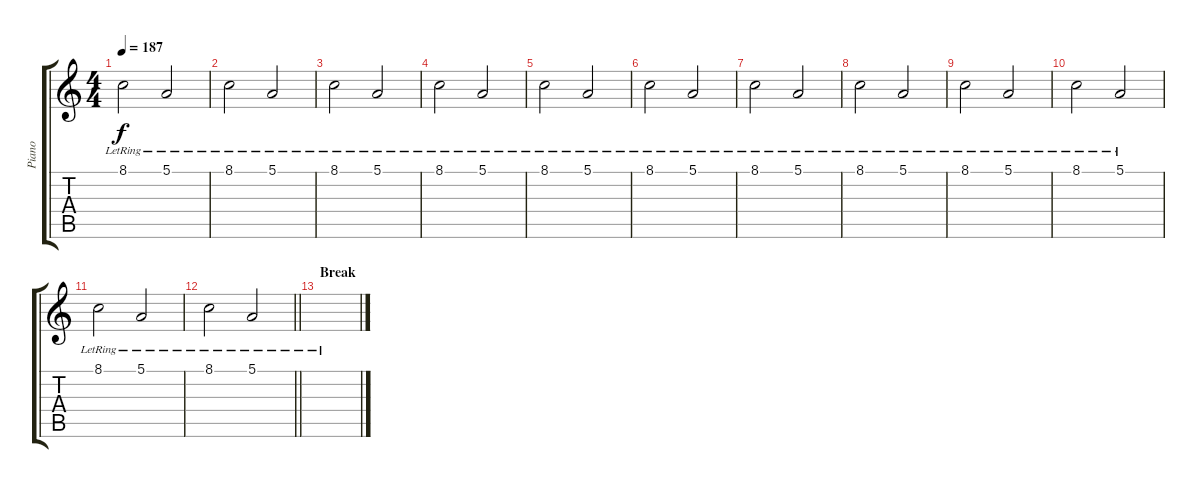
\track ("Piano" "Piano") {instrument acousticgrandpiano}
\staff {score tabs}
\tuning (E4 B3 G3 D3 A2 E2) {hide}
\ts (4 4)
\tempo 187
\clef g2
\ks c
8.1{lr}.2{dy f} 5.1{lr}.2 |
8.1{lr}.2 5.1{lr}.2 |
8.1{lr}.2 5.1{lr}.2 |
8.1{lr}.2 5.1{lr}.2 |
8.1{lr}.2 5.1{lr}.2 |
8.1{lr}.2 5.1{lr}.2 |
8.1{lr}.2 5.1{lr}.2 |
8.1{lr}.2 5.1{lr}.2 |
8.1{lr}.2 5.1{lr}.2 |
8.1{lr}.2 5.1{lr}.2 |
8.1{lr}.2 5.1{lr}.2 |
\barLineRight lightlight
8.1{lr}.2 5.1{lr}.2 |
\section ("" "Break")
